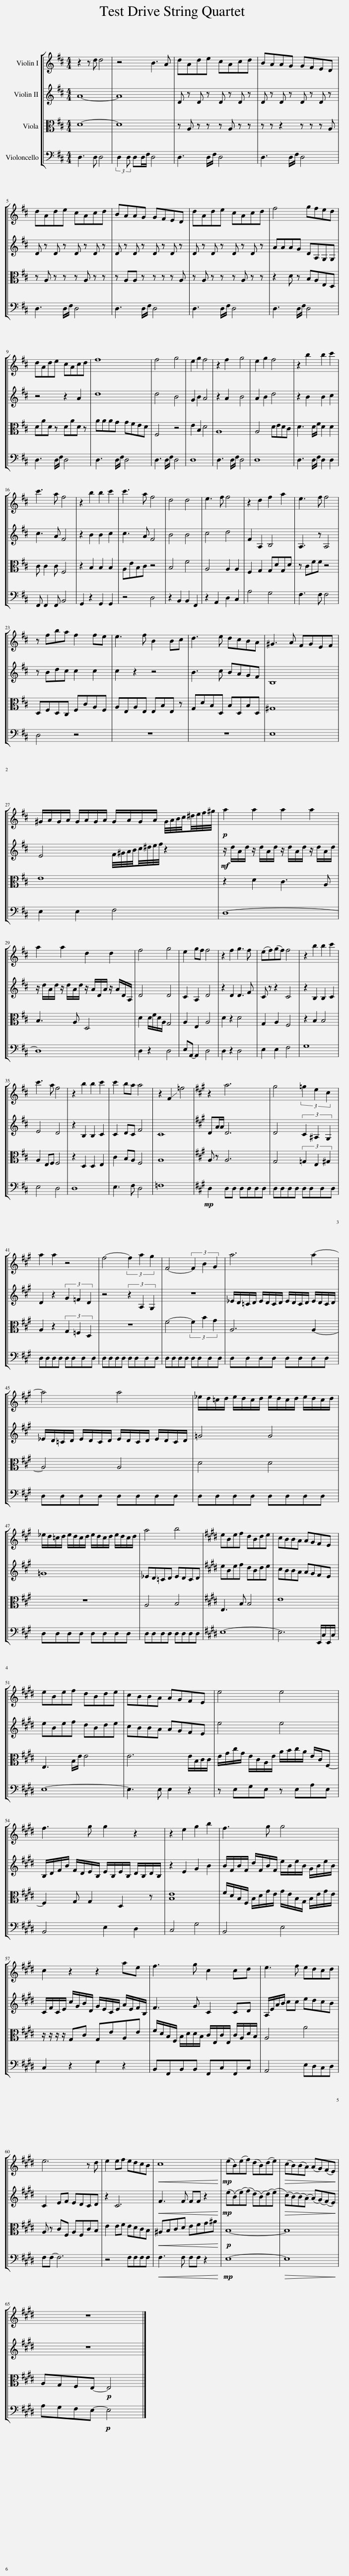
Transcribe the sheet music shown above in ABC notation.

X:1
%%score [ 1 2 3 4 ]
L:1/8
M:4/4
I:linebreak $
K:D
V:1 treble
V:2 treble
V:3 alto
V:4 bass
V:1
 z2 z d d4 | z4 B3 A | dAde cAcd | BAAG GFED |$ dAde cAcd | %5
 BAAG GFED | dAde cAcd | f4 gfed |$ dAde cAcd | f8 | %10
 f4 g4 | e2 g2 f4 | z2 f2 g4 | e2 g2 f4 | z2 b2 b2 c'2 |$ %15
 c'3 a f4 | z2 b2 b2 c'2 | c'3 a f4 | d4 d4 | e3 f f4 | %20
 z2 d2 f2 a2 | e3 f f4 |$ z fba f2 fe | e3 f B2 Bc | d3 e dcBA | %25
 ^G3 A FGEF |$ ^G/A/G/A/ G/A/G/A/ G/A/G/A/ G/4A/4B/4c/4^d/4e/4f/4^g/4 |!p! a2 a2 a2 a2 |$ a2 a2 d2 d2 | f4 g4 | %30
 e2 gf f4 | z2 f2 g3 f | (ef)(gf) f4 | z2 b2 b2 c'2 |$ c'3 a f4 | %35
 z2 b2 b2 c'2 | c'2 ba a4 | z2 !-(!F2 !-)!=f4 |[K:A] z2 a6 | g4 (3=g2 e2 c2 |$ %40
 a2 a2 z4 | f4- (3f2 a2 g2 | F4- (3F2 B2 G2 | a6 a2- |$ a4 a4 | %45
 _e/d/=c/d/ e/d/c/d/ e/d/c/d/ e/d/c/d/ |$ _e/d/=c/d/ e/d/c/d/ e/d/c/d/ e/d/c/d/ | a4 b4 |[K:E] eBef dBde | cBBA AGFE |$ %50
 eBef dBde | cBBA AGFE | e4 e4 |$ f3 g g2 z2 | z2 e2 g2 b2 | %55
 f3 g g4 |$ c2 z2 z2 ae | f3 g c2 cd | e3 f edcd |$ e6 z d | %60
 e2 ef edcB |!<(! c8!<)! |!mp! (eB)(ef) (dB)(de) |!>(! (cB)(BA) (AG)(FE)!>)! |$ z8 |] %65
V:2
 A8- | A8 | D z D z D z D z | D z D z D z D z |$ D z D z D z D z | %5
 D z D z D z D z | D z D z D z D z | AAAG DA,G,G, |$ z4 z2 A2 | d8 | %10
 d4 B4 | G2 B2 A4 | z2 A2 B4 | A2 B2 d4 | z2 B2 B2 c2 |$ %15
 c3 A F4 | z2 B2 B2 c2 | c3 A F4 | B4 B4 | c4 d4 | %20
 F2 A,2 B,4 | A,3 z A,4 |$ z Bdc c2 c2 | c2 z2 z4 | B3 c BAGF | %25
 B,8 |$ E4 F/4^G/4A/4B/4c/4^d/4e/4f/4 z2 |!mf! z/ d/A/d/ z/ d/A/d/ z/ d/A/d/ z/ d/A/d/ |$ z/ d/A/d/ z/ d/A/d/ z/ A/D/A/ z/ A/D/A,/ | D4 D4 | %30
 C2 A,2 D4 | z2 D2 D3 F | C z z2 C4 | z2 B,2 B,2 C2 |$ E4 D4 | %35
 z2 B,2 B,2 C2 | C2 DC F4 | C8 |[K:A] DA/A/ D6 | D4 (3C2 ^A,2 G,2 |$ %40
 D2 z2 (3G2 =F2 D2 | z4 (3z2 A,2 G,2 | z8 | _E/D/=C/D/ E/D/C/D/ E/D/C/D/ E/D/C/D/ |$ _E/D/=C/D/ E/D/C/D/ E/D/C/D/ E/D/C/D/ | %45
 =G4 G4 |$ =G8 | _ED=CD EDCD |[K:E] eBef dBde | cBBA AGFE |$ %50
 eBef dBde | cBBA AGFE | e4 e4 |$ B,/D/F/B/ F/D/E/B,/ E/B,/E/B,/ D/B,/D/B,/ | z2 E2 G2 B2 | %55
 B/F/B/F/ d/F/B/F/ e/B/e/B/ G/B/e/B/ |$ C/F/C/E/ c/G/B/D/ G/E/C/E/ A/E/F/B,/ | F3 G C2 CD | A,/E/A/B/ cc edcB |$ C2 EF EDCD | %60
 z2 C6 |!<(! F3 F FF z2!<)! |!mp! (e(B)(e)(f) (d)(B)(d)(e) |!>(! (c)(B)(B)(A) (A)(G)(F)E)!>)! |$ z8 |] %65
V:3
 D8- | D8 | z A, z z z A, z z | z z z2 z z z A, |$ z A, z z z A, z z | %5
 z A,A, z z z z A, | z A, z z z A, z z | z2 D z B,A,E,D, |$ DAD z DAD z | AAAG GFED | %10
 F,4 z4 | E2 B,2 D4 | A,8 | A,4 DEDC | D3 D/F/ D2 D2 |$ %15
 C C2 C F,4 | z2 B,2 B,2 B,2 | A,EB,C z4 | B,4 F4 | A,4 A,2 A,2 | %20
 F,2 G,2 G,DG,D | z CFF z4 |$ D,F,D,C, F,CA,F, | A,E,A,E, E,B,E, z | G,DB,D, B,D,B,D, | %25
 ^G,8 |$ E8 | z2 D2 C3 A, |$ B,3 A, D,4 | D2 D/F/D/A,/ G,4 | %30
 A,2 E,2 A,4 | D2 z2 D4 | G,2 A,2 F,4 | z2 B,2 B,4 |$ A,2 E,F, F,4 | %35
 z2 D,2 D,2 E,2 | C2 B,A, F,4 | A,8 |[K:A] A, z A,6 | G,4 (3=G,2 E,2 ^G,2 |$ %40
 A,2 z2 (3G,2 =F,2 D,2 | z8 | F4- (3F2 B2 G2 | A,6 A,2- |$ A,4 A,4 | %45
 D4 D4 |$ z8 | A,4 B,4 |[K:E] E,3 B, B,4 | E8 |$ %50
 E,3 B,/E/ E4 | E6 E/B,/C/C/ | E/G/c/G/ E/C/A,/E/ A/B/c/A/ E/C/F,- |$ F,2 G, G,2 D,2 z | [B,E]8 | %55
 F/D/B,/F,/ B,/D/G/E/ G/E/B,/G,/ B,/E/G/E/ |$ z/ z/ z/ z/ G,C G,EA,E | F/D/B,/F,/ B,/D/D/B,/ C/E,/C/E,/ C/A,/D/B,/ | A,4 A4 |$ A, z CF, A,F,CB, | %60
 E2 EF EDCB, |!<(! ^A,B,CD EFG^A!<)! |!p! B,8- | B,8 |$ A,G,F,E,-!p! E,4 |] %65
V:4
 D,3 D, D,4 | (3:2:2D,2 D, D,D,/F,/ D,4 | D,3 D,/F,/ D,4 | D,3 D,/F,/ D,4 |$ D,3 D,/F,/ D,4 | %5
 D,3 D,/F,/ D,4 | D,3 D,/F,/ D,4 | D,3 D,/F,/ D,4 |$ D,3 D,/F,/ D,4 | D,3 D,/F,/ D,4 | %10
 D,3 D,/F,/ D,4 | D,8 | D,3 D,/F,/ D,4 | D,8 | D,3 D,/F,/ D,2 D,2 |$ %15
 F,, F,,2 F,, B,,4 | G,,2 z2 G,,2 G,,2 | z4 D,4 | z2 B,,2 B,,2 F,,2 | z2 A,,2 D,2 C,2 | %20
 A,4 G,4 | F,3 F, F,4 |$ D,4 z4 | z8 | z8 | %25
 E,8 |$ E,2 E,2 F,4 | D,8- |$ D,8 | D,2 z2 D,4 | %30
 E,A,,- A,,2 D,4 | D,2 z2 D,4 | E,2 E,2 F,4 | G,8 |$ E,4 D,4 | %35
 D,8 | E,3 F, D,4 | =F,8 |[K:A]!mp! D,2 D,D, D,D,D,D, | D,D,D,D, D,D,D,D, |$ %40
 D,D,D,D, D,D,D,D, | D,D,D,D, D,D,D,D, | D,D,D,D, D,D,D,D, | D,D,D,D, D,D,D,D, |$ D,D,D,D, D,D,D,D, | %45
 D,D,D,D, D,D,D,D, |$ D,D,D,D, D,D,D,D, | D,D,D,D, D,D,D,D, |[K:E] E,8- | E,6 E,,/C,/E,,/C,/ |$ %50
 E,8- | E,3 E, E,2 z2 | z E,G,E, z E,A,E, |$ B,,4 E,2 D,2 | C,4 G,4 | %55
 B,,4 E,4 |$ C,2 z2 G,2 z2 | B,,F,,B,,B,, F,,C,F,,C, | A,,4 E,D,C,D, |$ F,F,- F,6 | %60
 z4 F,F,F,F, |!<(! F,3 F, F,F, z2!<)! |!mp! E,8- |!>(! E,8!>)! |$ A,G,F,E,-!p! E,4 |] %65
